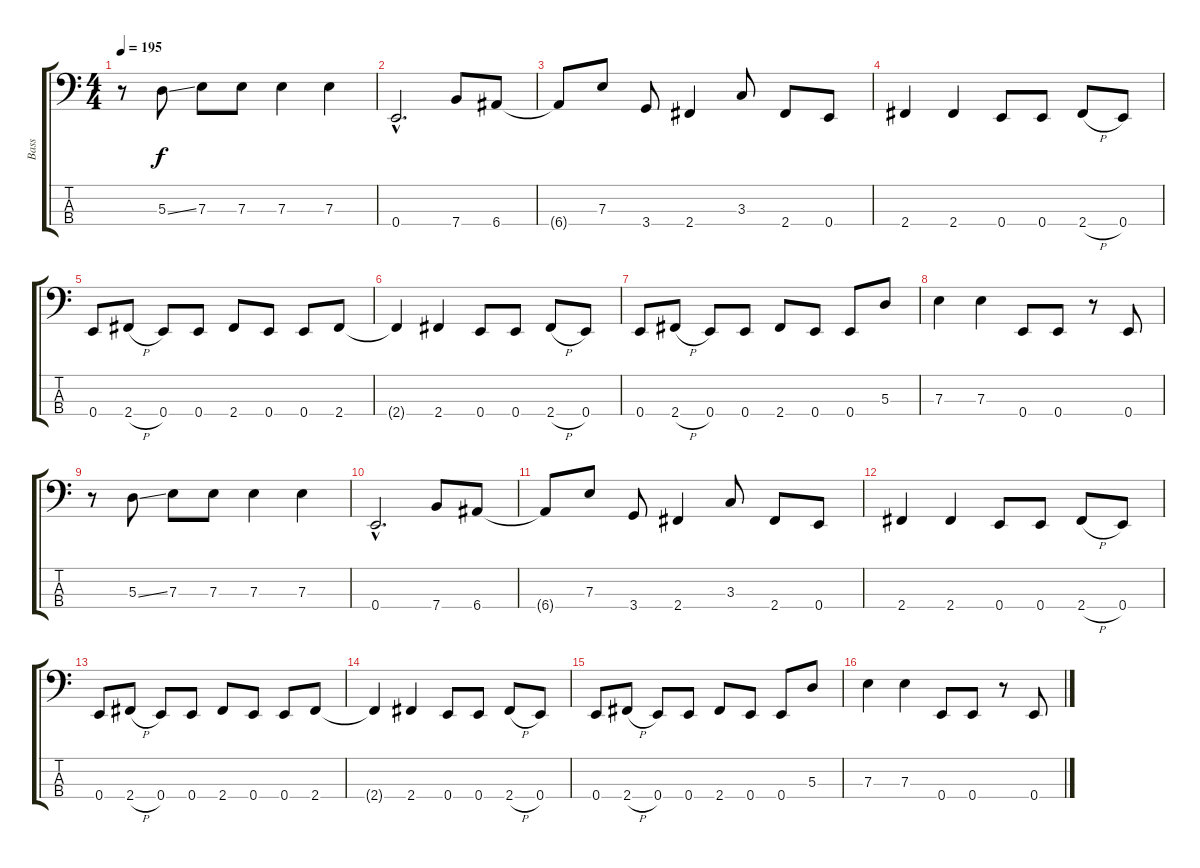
\track ("Bass" "Bass") {instrument electricbassfinger}
\staff {score tabs}
\tuning (G2 D2 A1 E1) {hide}
\ts (4 4)
\tempo 195
\clef f4
\ks c
r.8{dy f} 5.3{ss}.8 7.3.8 7.3.8 7.3.4 7.3.4 |
0.4{hac}.2{d} 7.4.8 6.4.8 |
6.4{t}.8 7.3.8 3.4.8 2.4.4 3.3.8 2.4.8 0.4.8 |
2.4.4 2.4.4 0.4.8 0.4.8 2.4{h}.8 0.4.8 |
0.4.8 2.4{h}.8 0.4.8 0.4.8 2.4.8 0.4.8 0.4.8 2.4.8 |
2.4{t}.4 2.4.4 0.4.8 0.4.8 2.4{h}.8 0.4.8 |
0.4.8 2.4{h}.8 0.4.8 0.4.8 2.4.8 0.4.8 0.4.8 5.3.8 |
7.3.4 7.3.4 0.4.8 0.4.8 r.8 0.4.8 |
r.8 5.3{ss}.8 7.3.8 7.3.8 7.3.4 7.3.4 |
0.4{hac}.2{d} 7.4.8 6.4.8 |
6.4{t}.8 7.3.8 3.4.8 2.4.4 3.3.8 2.4.8 0.4.8 |
2.4.4 2.4.4 0.4.8 0.4.8 2.4{h}.8 0.4.8 |
0.4.8 2.4{h}.8 0.4.8 0.4.8 2.4.8 0.4.8 0.4.8 2.4.8 |
2.4{t}.4 2.4.4 0.4.8 0.4.8 2.4{h}.8 0.4.8 |
0.4.8 2.4{h}.8 0.4.8 0.4.8 2.4.8 0.4.8 0.4.8 5.3.8 |
7.3.4 7.3.4 0.4.8 0.4.8 r.8 0.4.8
